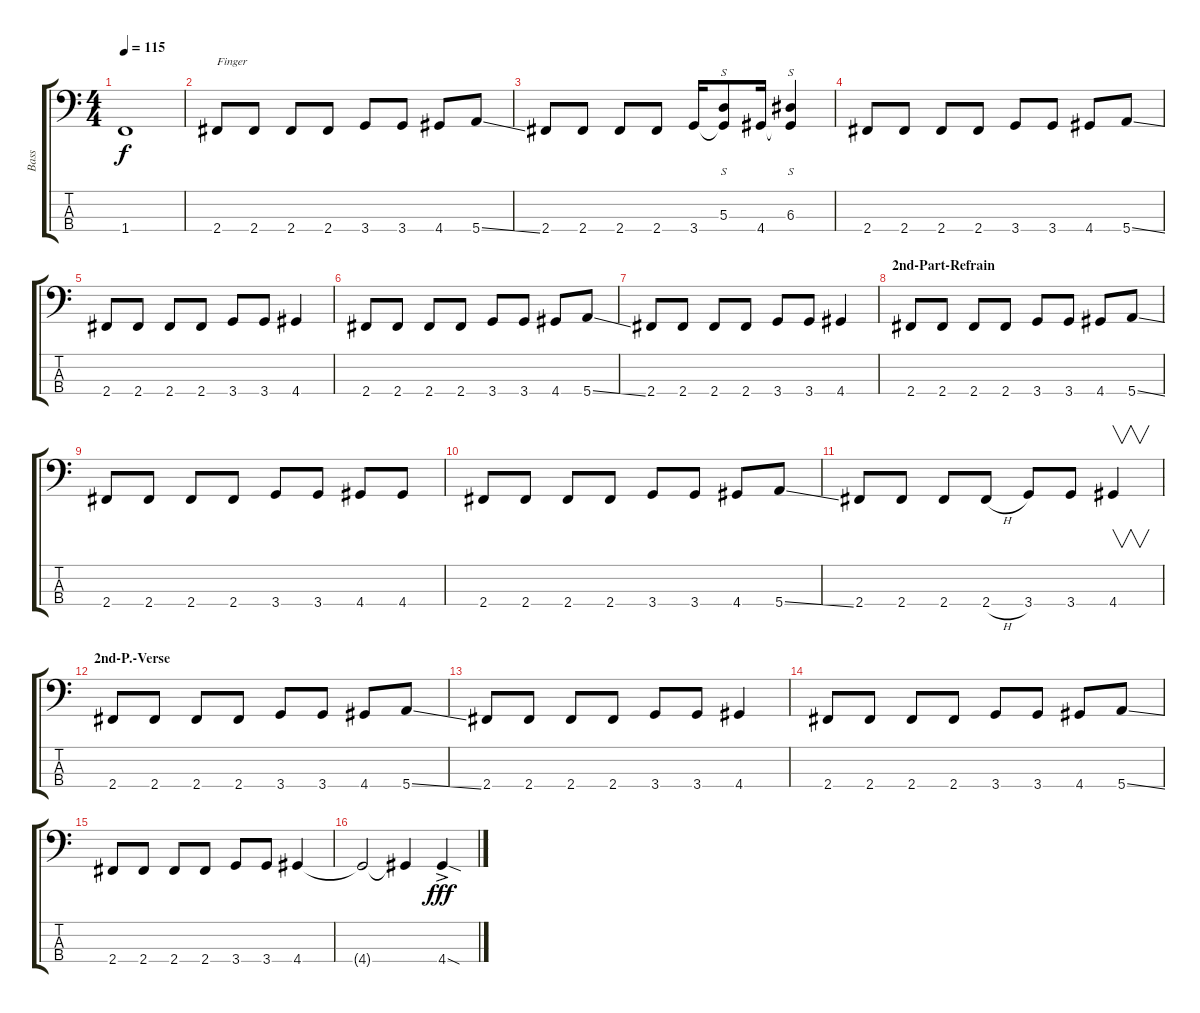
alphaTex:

\track ("Bass" "Bass") {instrument slapbass1}
\staff {score tabs}
\tuning (G2 D2 A1 E1) {hide}
\ts (4 4)
\tempo 115
\clef f4
\ks c
1.4{t}.1{dy f} |
2.4.8{txt "Finger" volume 15 instrument electricbassfinger} 2.4.8 2.4.8 2.4.8 3.4.8 3.4.8 4.4.8 5.4{ss}.8 |
2.4.8 2.4.8 2.4.8 2.4.8 3.4.16 (5.3 3.4{t}).8{s} 4.4.16 (6.3 4.4{t}).4{s} |
2.4.8 2.4.8 2.4.8 2.4.8 3.4.8 3.4.8 4.4.8 5.4{ss}.8 |
2.4.8 2.4.8 2.4.8 2.4.8 3.4.8 3.4.8 4.4.4 |
2.4.8 2.4.8 2.4.8 2.4.8 3.4.8 3.4.8 4.4.8 5.4{ss}.8 |
2.4.8 2.4.8 2.4.8 2.4.8 3.4.8 3.4.8 4.4.4 |
\section ("" "2nd-Part-Refrain")
2.4.8 2.4.8 2.4.8 2.4.8 3.4.8 3.4.8 4.4.8 5.4{ss}.8 |
2.4.8 2.4.8 2.4.8 2.4.8 3.4.8 3.4.8 4.4.8 4.4.8 |
2.4.8 2.4.8 2.4.8 2.4.8 3.4.8 3.4.8 4.4.8 5.4{ss}.8 |
2.4.8 2.4.8 2.4.8 2.4{h}.8 3.4.8 3.4.8 4.4.4{v} |
\section ("" "2nd-P.-Verse")
2.4.8 2.4.8 2.4.8 2.4.8 3.4.8 3.4.8 4.4.8 5.4{ss}.8 |
2.4.8 2.4.8 2.4.8 2.4.8 3.4.8 3.4.8 4.4.4 |
2.4.8 2.4.8 2.4.8 2.4.8 3.4.8 3.4.8 4.4.8 5.4{ss}.8 |
2.4.8 2.4.8 2.4.8 2.4.8 3.4.8 3.4.8 4.4.4 |
4.4{t}.2 4.4{t}.4 4.4{sod ac}.4{dy fff}
